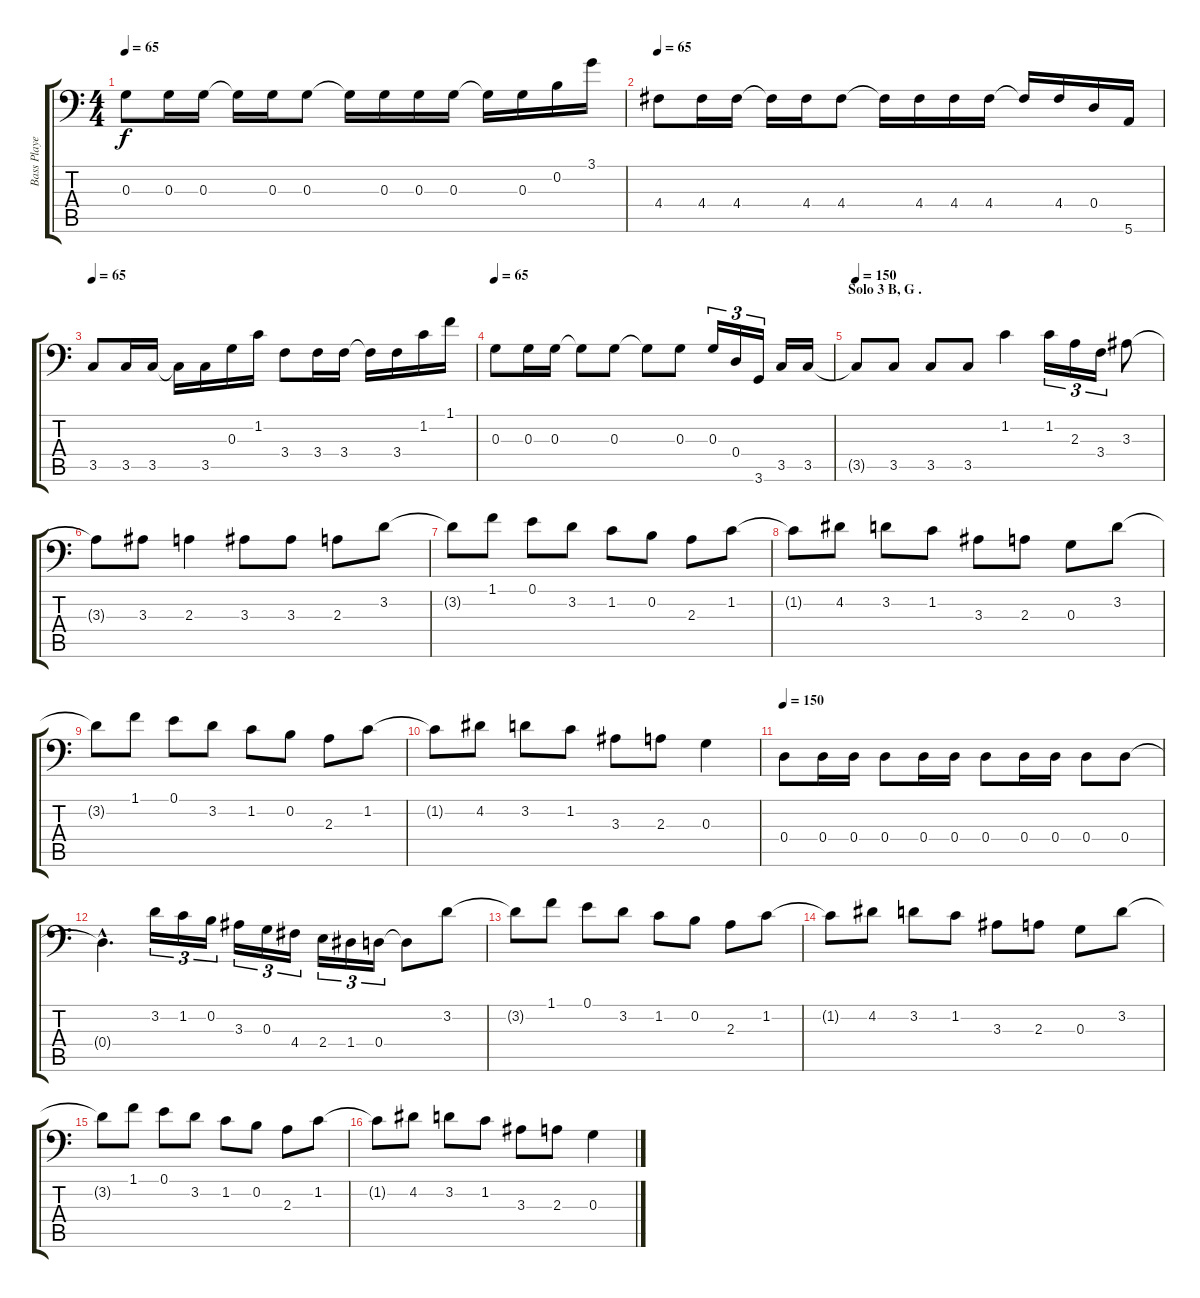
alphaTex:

\track ("Bass Player" "Bass Playe") {instrument electricbassfinger}
\staff {score tabs}
\tuning (E3 B2 G2 D2 A1 E1) {hide}
\ts (4 4)
\tempo 65
\clef f4
\ks c
0.3.8{dy f} 0.3.16 0.3.16 0.3{t}.16 0.3.16 0.3.8 0.3{t}.16 0.3.16 0.3.16 0.3.16 0.3{t}.16 0.3.16 0.2.16 3.1.16 |
\tempo 65
4.4.8 4.4.16 4.4.16 4.4{t}.16 4.4.16 4.4.8 4.4{t}.16 4.4.16 4.4.16 4.4.16 4.4{t}.16 4.4.16 0.4.16 5.6.16 |
\tempo 65
3.5.8 3.5.16 3.5.16 3.5{t}.16 3.5.16 0.3.16 1.2.16 3.4.8 3.4.16 3.4.16 3.4{t}.16 3.4.16 1.2.16 1.1.16 |
\tempo 65
0.3.8 0.3.16 0.3.16 0.3{t}.8 0.3.8 0.3{t}.8 0.3.8 0.3.16{tu (3 2)} 0.4.16{tu (3 2)} 3.6.16{tu (3 2)} 3.5.16 3.5.16 |
\section ("" "Solo 3 B, G .")
\tempo 150
3.5{t}.8 3.5.8 3.5.8 3.5.8 1.2.4 1.2.16{tu (3 2)} 2.3.16{tu (3 2)} 3.4.16{tu (3 2)} 3.3.8 |
3.3{t}.8 3.3.8 2.3.4 3.3.8 3.3.8 2.3.8 3.2.8 |
3.2{t}.8 1.1.8 0.1.8 3.2.8 1.2.8 0.2.8 2.3.8 1.2.8 |
1.2{t}.8 4.2.8 3.2.8 1.2.8 3.3.8 2.3.8 0.3.8 3.2.8 |
3.2{t}.8 1.1.8 0.1.8 3.2.8 1.2.8 0.2.8 2.3.8 1.2.8 |
1.2{t}.8 4.2.8 3.2.8 1.2.8 3.3.8 2.3.8 0.3.4 |
\tempo 150
0.4.8 0.4.16 0.4.16 0.4.8 0.4.16 0.4.16 0.4.8 0.4.16 0.4.16 0.4.8 0.4.8 |
0.4{hac t}.4{d} 3.2.16{tu (3 2)} 1.2.16{tu (3 2)} 0.2.16{tu (3 2)} 3.3.16{tu (3 2)} 0.3.16{tu (3 2)} 4.4.16{tu (3 2)} 2.4.16{tu (3 2)} 1.4.16{tu (3 2)} 0.4.16{tu (3 2)} 0.4{t}.8 3.2.8 |
3.2{t}.8 1.1.8 0.1.8 3.2.8 1.2.8 0.2.8 2.3.8 1.2.8 |
1.2{t}.8 4.2.8 3.2.8 1.2.8 3.3.8 2.3.8 0.3.8 3.2.8 |
3.2{t}.8 1.1.8 0.1.8 3.2.8 1.2.8 0.2.8 2.3.8 1.2.8 |
1.2{t}.8 4.2.8 3.2.8 1.2.8 3.3.8 2.3.8 0.3.4
